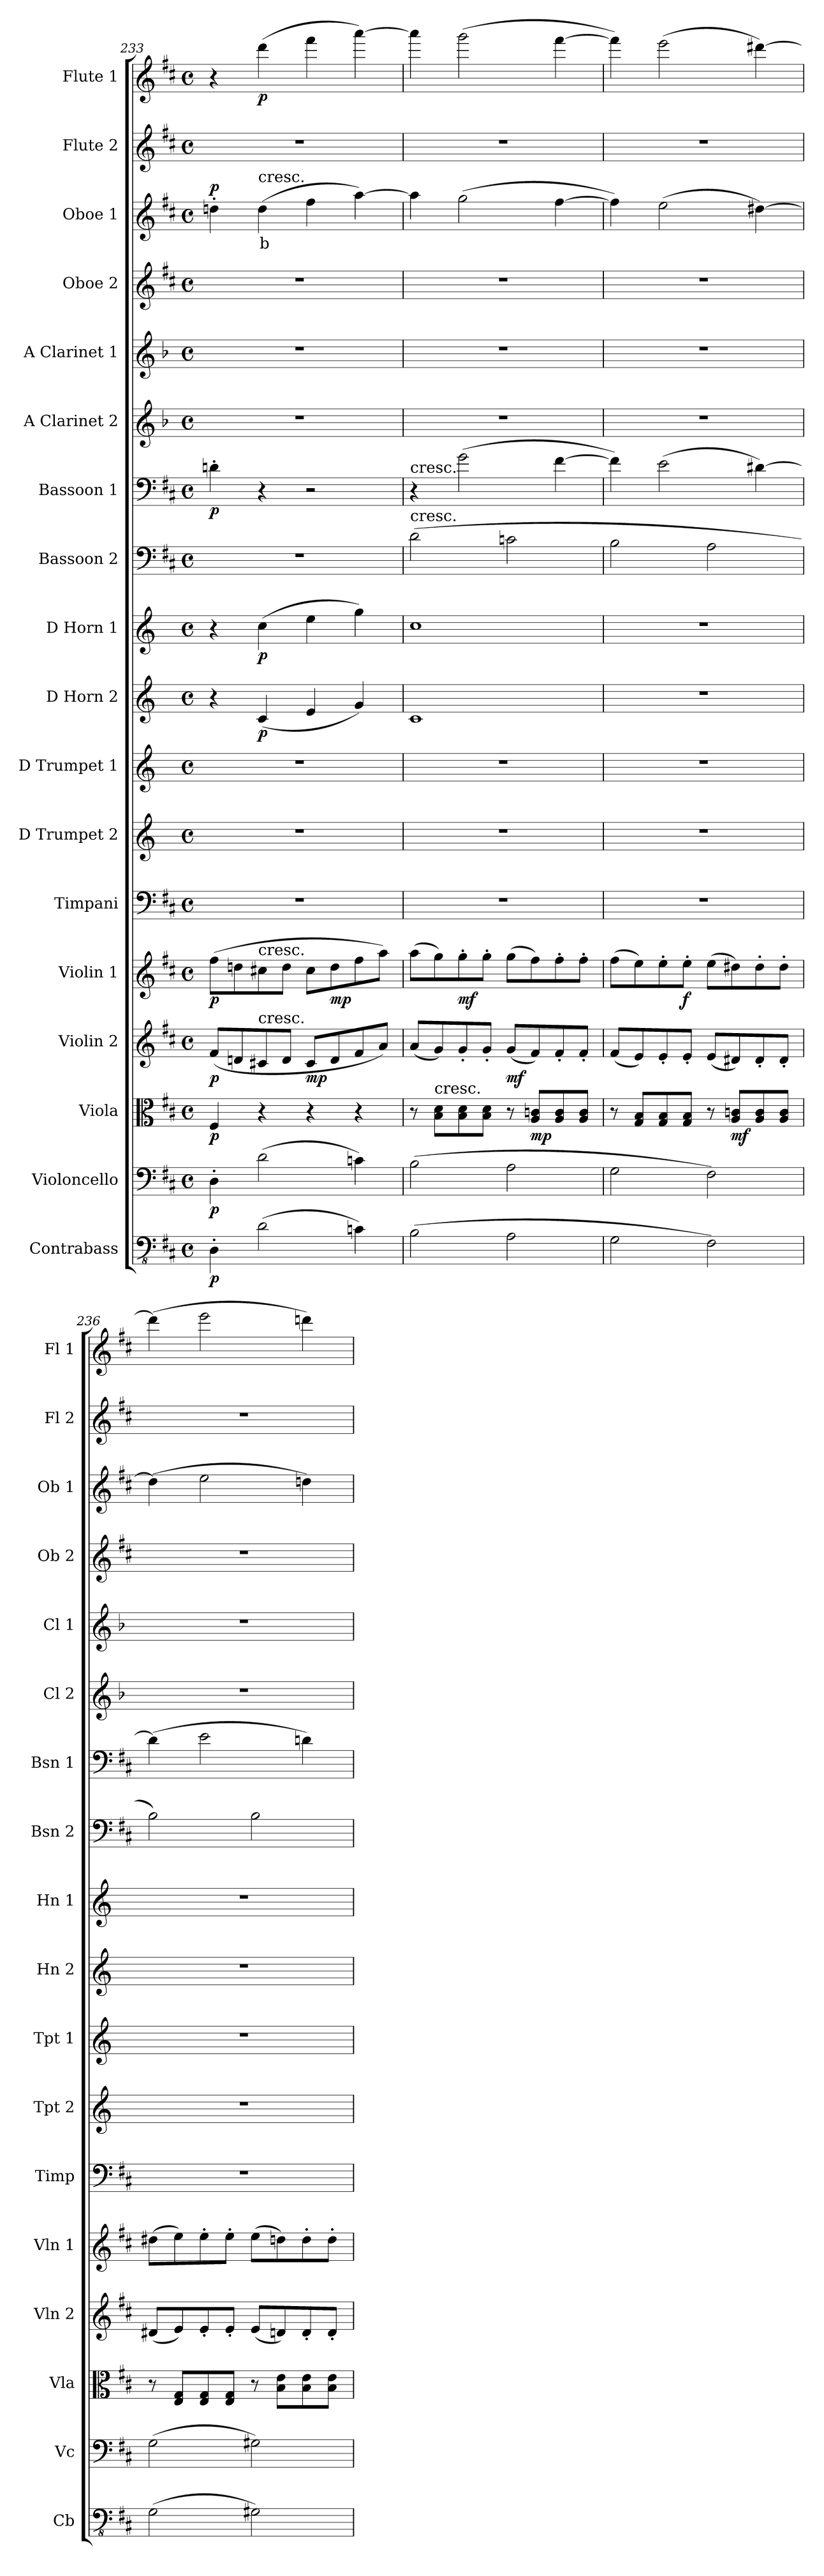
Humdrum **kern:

**kern	**dynam	**kern	**dynam	**kern	**dynam	**kern	**dynam	**kern	**dynam	**kern	**kern	**kern	**kern	**dynam	**kern	**dynam	**kern	**kern	**dynam	**kern	**kern	**kern	**kern	**text	**dynam	**kern	**kern	**dynam
*part18	*part18	*part17	*part17	*part16	*part16	*part15	*part15	*part14	*part14	*part13	*part12	*part11	*part10	*part10	*part9	*part9	*part8	*part7	*part7	*part6	*part5	*part4	*part3	*part3	*part3	*part2	*part1	*part1
*staff18	*staff18	*staff17	*staff17	*staff16	*staff16	*staff15	*staff15	*staff14	*staff14	*staff13	*staff12	*staff11	*staff10	*staff10	*staff9	*staff9	*staff8	*staff7	*staff7	*staff6	*staff5	*staff4	*staff3	*staff3	*staff3	*staff2	*staff1	*staff1
*I"Contrabass	*	*I"Violoncello	*	*I"Viola	*	*I"Violin 2	*	*I"Violin 1	*	*I"Timpani	*I"D Trumpet 2	*I"D Trumpet 1	*I"D Horn 2	*	*I"D Horn 1	*	*I"Bassoon 2	*I"Bassoon 1	*	*I"A Clarinet 2	*I"A Clarinet 1	*I"Oboe 2	*I"Oboe 1	*	*	*I"Flute 2	*I"Flute 1	*
*I'Cb	*	*I'Vc	*	*I'Vla	*	*I'Vln 2	*	*I'Vln 1	*	*I'Timp	*I'Tpt 2	*I'Tpt 1	*I'Hn 2	*	*I'Hn 1	*	*I'Bsn 2	*I'Bsn 1	*	*I'Cl 2	*I'Cl 1	*I'Ob 2	*I'Ob 1	*	*	*I'Fl 2	*I'Fl 1	*
*clefFv4	*	*clefF4	*	*clefC3	*	*clefG2	*	*clefG2	*	*clefF4	*clefG2	*clefG2	*clefG2	*	*clefG2	*	*clefF4	*clefF4	*	*clefG2	*clefG2	*clefG2	*clefG2	*	*	*clefG2	*clefG2	*
*	*	*	*	*	*	*	*	*	*	*	*ITrd-1c-2	*ITrd-1c-2	*ITrd6c10	*	*ITrd6c10	*	*	*	*	*ITrd2c3	*ITrd2c3	*	*	*	*	*	*	*
*k[f#c#]	*	*k[f#c#]	*	*k[f#c#]	*	*k[f#c#]	*	*k[f#c#]	*	*k[f#c#]	*k[f#c#]	*k[f#c#]	*k[f#c#]	*	*k[f#c#]	*	*k[f#c#]	*k[f#c#]	*	*k[f#c#]	*k[f#c#]	*k[f#c#]	*k[f#c#]	*	*	*k[f#c#]	*k[f#c#]	*
*M4/4	*	*M4/4	*	*M4/4	*	*M4/4	*	*M4/4	*	*M4/4	*M4/4	*M4/4	*M4/4	*	*M4/4	*	*M4/4	*M4/4	*	*M4/4	*M4/4	*M4/4	*M4/4	*	*	*M4/4	*M4/4	*
*met(c)	*	*met(c)	*	*met(c)	*	*met(c)	*	*met(c)	*	*met(c)	*met(c)	*met(c)	*met(c)	*	*met(c)	*	*met(c)	*met(c)	*	*met(c)	*met(c)	*met(c)	*met(c)	*	*	*met(c)	*met(c)	*
=233	=233	=233	=233	=233	=233	=233	=233	=233	=233	=233	=233	=233	=233	=233	=233	=233	=233	=233	=233	=233	=233	=233	=233	=233	=233	=233	=233	=233
!	!LO:DY:b	!	!LO:DY:b	!	!LO:DY:b	!	!LO:DY:b	!	!LO:DY:b	!	!	!	!	!	!	!	!	!	!LO:DY:b	!	!	!	!	!	!LO:DY:b	!	!	!
4DD'\	p	4D'\	p	4F#/	p	(8f#/L	p	(8ff#\L	p	1r	1r	1r	4r	.	4r	.	1r	4dn'\	p	1r	1r	1r	4ddn'\	.	p	1r	4r	.
.	.	.	.	.	.	8dn/	.	8ddn\	.	.	.	.	.	.	.	.	.	.	.	.	.	.	.	.	.	.	.	.
!	!	!	!	!	!	!	!	!	!	!	!	!	!	!	!	!	!	!	!	!	!	!	!LO:TX:a:t=cresc.	!	!	!	!	!
!	!	!	!	!	!	!	!	!LO:TX:a:t=cresc.	!	!	!	!	!	!	!	!	!	!	!	!	!	!	!	!	!	!	!	!
!	!	!	!	!	!	!LO:TX:a:t=cresc.	!	!	!	!	!	!	!	!	!	!	!	!	!	!	!	!	!	!	!	!	!	!
!	!	!	!	!	!	!	!	!	!	!	!	!	!	!LO:DY:b	!	!LO:DY:b	!	!	!	!	!	!	!	!LO:LY:b:color=#FF0000	!	!	!	!LO:DY:b
(2D\	.	(2d\	.	4r	.	8c#X/	.	8cc#X\	.	.	.	.	(4D/	p	(4d\	p	.	4r	.	.	.	.	(4dd\	b	.	.	(4ddd\	p
.	.	.	.	.	.	8d/J	.	8dd\J	.	.	.	.	.	.	.	.	.	.	.	.	.	.	.	.	.	.	.	.
!	!	!	!	!	!	!	!LO:DY:b	!	!	!	!	!	!	!	!	!	!	!	!	!	!	!	!	!	!	!	!	!
.	.	.	.	4r	.	8c#/L	mp	8cc#\L	.	.	.	.	4F#/	.	4f#\	.	.	2r	.	.	.	.	4ff#\	.	.	.	4fff#\	.
!	!	!	!	!	!	!	!	!	!LO:DY:b	!	!	!	!	!	!	!	!	!	!	!	!	!	!	!	!	!	!	!
.	.	.	.	.	.	8d/	.	8dd\	mp	.	.	.	.	.	.	.	.	.	.	.	.	.	.	.	.	.	.	.
4Cn\)	.	4cn\)	.	4r	.	8f#/	.	8ff#\	.	.	.	.	4A/)	.	4a\)	.	.	.	.	.	.	.	[4aa\)	.	.	.	[4aaa\)	.
.	.	.	.	.	.	8a/J)	.	8aa\J)	.	.	.	.	.	.	.	.	.	.	.	.	.	.	.	.	.	.	.	.
=234	=234	=234	=234	=234	=234	=234	=234	=234	=234	=234	=234	=234	=234	=234	=234	=234	=234	=234	=234	=234	=234	=234	=234	=234	=234	=234	=234	=234
!	!	!	!	!	!	!	!	!	!	!	!	!	!	!	!	!	!	!LO:TX:a:t=cresc.	!	!	!	!	!	!	!	!	!	!
!	!	!	!	!	!	!	!	!	!	!	!	!	!	!	!	!	!LO:TX:a:t=cresc.	!	!	!	!	!	!	!	!	!	!	!
(2BB\	.	(2B\	.	8r	.	(8a/L	.	(8aa\L	.	1r	1r	1r	1D	.	1d	.	(2d\	4r	.	1r	1r	1r	4aa\]	.	.	1r	4aaa\]	.
!	!	!	!	!LO:TX:a:t=cresc.	!	!	!	!	!	!	!	!	!	!	!	!	!	!	!	!	!	!	!	!	!	!	!	!
.	.	.	.	8B\ 8d\L	.	8g/)	.	8gg\)	.	.	.	.	.	.	.	.	.	.	.	.	.	.	.	.	.	.	.	.
!	!	!	!	!	!	!	!	!	!LO:DY:b	!	!	!	!	!	!	!	!	!	!	!	!	!	!	!	!	!	!	!
.	.	.	.	8B\ 8d\	.	8g'/	.	8gg'\	mf	.	.	.	.	.	.	.	.	(2g\	.	.	.	.	(2gg\	.	.	.	(2ggg\	.
.	.	.	.	8B\ 8d\J	.	8g'/J	.	8gg'\J	.	.	.	.	.	.	.	.	.	.	.	.	.	.	.	.	.	.	.	.
!	!	!	!	!	!	!	!LO:DY:b	!	!	!	!	!	!	!	!	!	!	!	!	!	!	!	!	!	!	!	!	!
2AA\	.	2A\	.	8r	.	(8g/L	mf	(8gg\L	.	.	.	.	.	.	.	.	2cn\	.	.	.	.	.	.	.	.	.	.	.
!	!	!	!	!	!LO:DY:b	!	!	!	!	!	!	!	!	!	!	!	!	!	!	!	!	!	!	!	!	!	!	!
.	.	.	.	8A/ 8cn/L	mp	8f#/)	.	8ff#\)	.	.	.	.	.	.	.	.	.	.	.	.	.	.	.	.	.	.	.	.
.	.	.	.	8A/ 8c/	.	8f#'/	.	8ff#'\	.	.	.	.	.	.	.	.	.	[4f#\	.	.	.	.	[4ff#\	.	.	.	[4fff#\	.
.	.	.	.	8A/ 8c/J	.	8f#'/J	.	8ff#'\J	.	.	.	.	.	.	.	.	.	.	.	.	.	.	.	.	.	.	.	.
=235	=235	=235	=235	=235	=235	=235	=235	=235	=235	=235	=235	=235	=235	=235	=235	=235	=235	=235	=235	=235	=235	=235	=235	=235	=235	=235	=235	=235
2GG\	.	2G\	.	8r	.	(8f#/L	.	(8ff#\L	.	1r	1r	1r	1r	.	1r	.	2B\	4f#\])	.	1r	1r	1r	4ff#\])	.	.	1r	4fff#\])	.
.	.	.	.	8G/ 8B/L	.	8e/)	.	8ee\)	.	.	.	.	.	.	.	.	.	.	.	.	.	.	.	.	.	.	.	.
.	.	.	.	8G/ 8B/	.	8e'/	.	8ee'\	.	.	.	.	.	.	.	.	.	(2e\	.	.	.	.	(2ee\	.	.	.	(2eee\	.
!	!	!	!	!	!	!	!	!	!LO:DY:b	!	!	!	!	!	!	!	!	!	!	!	!	!	!	!	!	!	!	!
.	.	.	.	8G/ 8B/J	.	8e'/J	.	8ee'\J	f	.	.	.	.	.	.	.	.	.	.	.	.	.	.	.	.	.	.	.
2FF#\)	.	2F#\)	.	8r	.	(8e/L	.	(8ee\L	.	.	.	.	.	.	.	.	2A\	.	.	.	.	.	.	.	.	.	.	.
!	!	!	!	!	!LO:DY:b	!	!	!	!	!	!	!	!	!	!	!	!	!	!	!	!	!	!	!	!	!	!	!
.	.	.	.	8A/ 8cn/L	mf	8d#X/)	.	8dd#X\)	.	.	.	.	.	.	.	.	.	.	.	.	.	.	.	.	.	.	.	.
.	.	.	.	8A/ 8c/	.	8d#'/	.	8dd#'\	.	.	.	.	.	.	.	.	.	[4d#X\)	.	.	.	.	[4dd#X\)	.	.	.	[4ddd#X\)	.
.	.	.	.	8A/ 8c/J	.	8d#'/J	.	8dd#'\J	.	.	.	.	.	.	.	.	.	.	.	.	.	.	.	.	.	.	.	.
=236	=236	=236	=236	=236	=236	=236	=236	=236	=236	=236	=236	=236	=236	=236	=236	=236	=236	=236	=236	=236	=236	=236	=236	=236	=236	=236	=236	=236
(2GG\	.	(2G\	.	8r	.	(8d#X/L	.	(8dd#X\L	.	1r	1r	1r	1r	.	1r	.	2B\)	(4d#\]	.	1r	1r	1r	(4dd#\]	.	.	1r	(4ddd#\]	.
.	.	.	.	8E/ 8G/L	.	8e/)	.	8ee\)	.	.	.	.	.	.	.	.	.	.	.	.	.	.	.	.	.	.	.	.
.	.	.	.	8E/ 8G/	.	8e'/	.	8ee'\	.	.	.	.	.	.	.	.	.	2e\	.	.	.	.	2ee\	.	.	.	2eee\	.
.	.	.	.	8E/ 8G/J	.	8e'/J	.	8ee'\J	.	.	.	.	.	.	.	.	.	.	.	.	.	.	.	.	.	.	.	.
2GG#X\)	.	2G#X\)	.	8r	.	(8e/L	.	(8ee\L	.	.	.	.	.	.	.	.	2B\	.	.	.	.	.	.	.	.	.	.	.
.	.	.	.	8B\ 8e\L	.	8dn/)	.	8ddn\)	.	.	.	.	.	.	.	.	.	.	.	.	.	.	.	.	.	.	.	.
.	.	.	.	8B\ 8e\	.	8d'/	.	8dd'\	.	.	.	.	.	.	.	.	.	4dn\)	.	.	.	.	4ddn\)	.	.	.	4dddn\)	.
.	.	.	.	8B\ 8e\J	.	8d'/J	.	8dd'\J	.	.	.	.	.	.	.	.	.	.	.	.	.	.	.	.	.	.	.	.
=	=	=	=	=	=	=	=	=	=	=	=	=	=	=	=	=	=	=	=	=	=	=	=	=	=	=	=	=
*-	*-	*-	*-	*-	*-	*-	*-	*-	*-	*-	*-	*-	*-	*-	*-	*-	*-	*-	*-	*-	*-	*-	*-	*-	*-	*-	*-	*-
